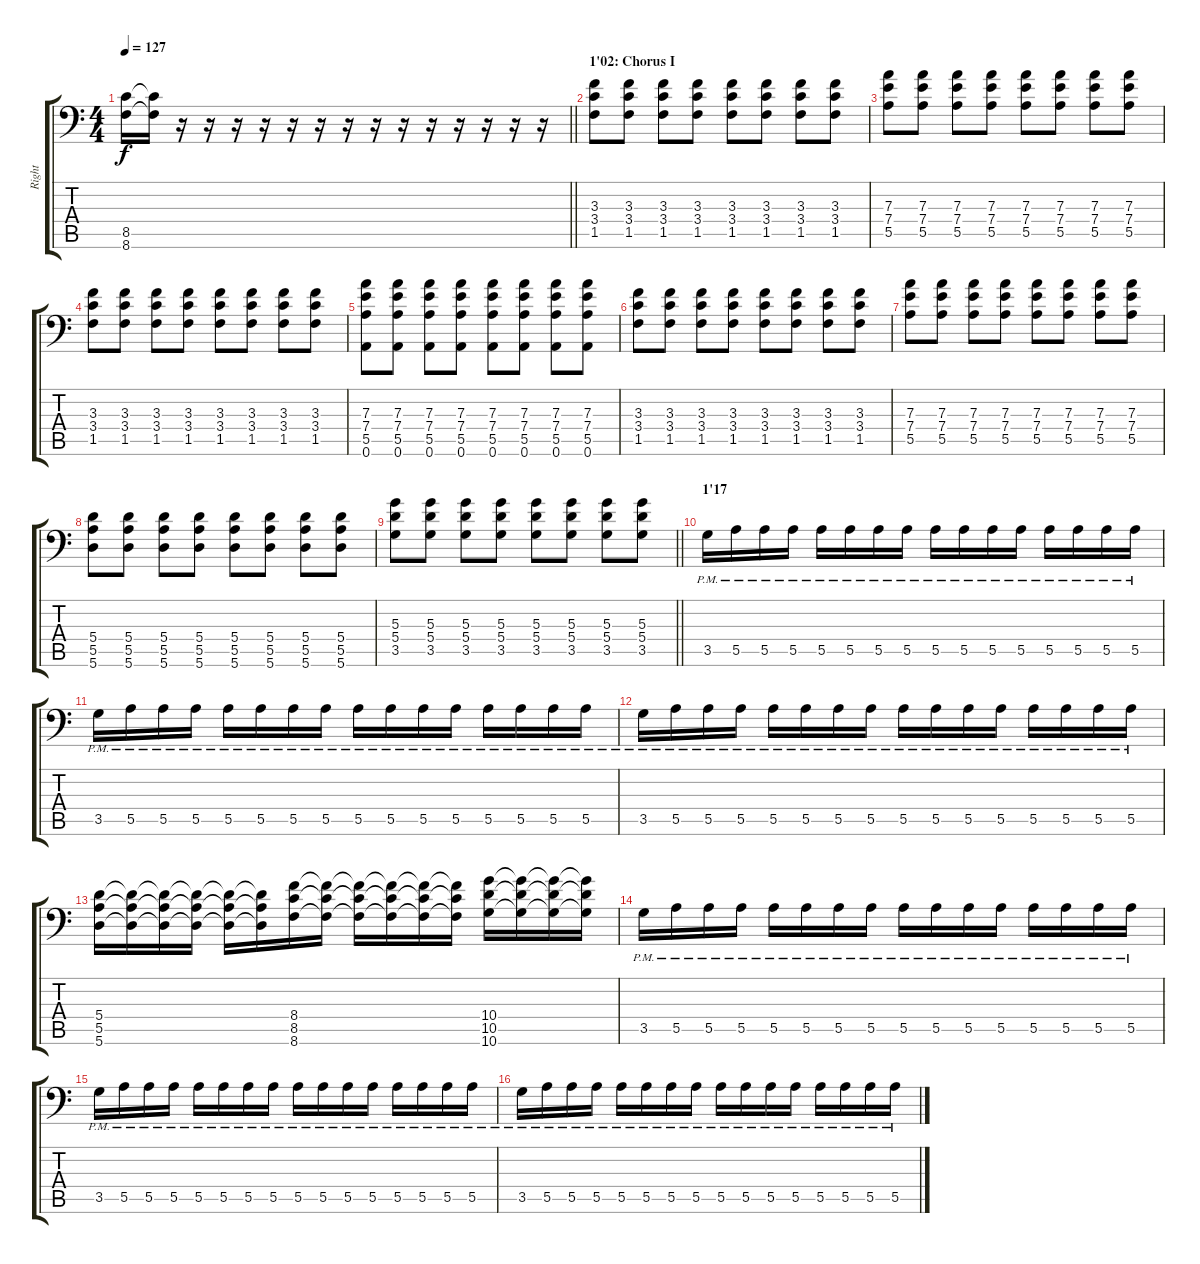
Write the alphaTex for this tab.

\track ("Right" "Right") {instrument distortionguitar}
\staff {score tabs}
\tuning (B3 Gb3 D3 A2 E2 A1) {hide}
\ts (4 4)
\tempo 127
\clef f4
\barLineRight lightlight
\ks c
(8.5 8.6).16{dy f} (8.5{t} 8.6{t}).16 r.16 r.16 r.16 r.16 r.16 r.16 r.16 r.16 r.16 r.16 r.16 r.16 r.16 r.16 |
\section ("" "1'02: Chorus I")
(3.3 3.4 1.5).8 (3.3 3.4 1.5).8 (3.3 3.4 1.5).8 (3.3 3.4 1.5).8 (3.3 3.4 1.5).8 (3.3 3.4 1.5).8 (3.3 3.4 1.5).8 (3.3 3.4 1.5).8 |
(7.3 7.4 5.5).8 (7.3 7.4 5.5).8 (7.3 7.4 5.5).8 (7.3 7.4 5.5).8 (7.3 7.4 5.5).8 (7.3 7.4 5.5).8 (7.3 7.4 5.5).8 (7.3 7.4 5.5).8 |
(3.3 3.4 1.5).8 (3.3 3.4 1.5).8 (3.3 3.4 1.5).8 (3.3 3.4 1.5).8 (3.3 3.4 1.5).8 (3.3 3.4 1.5).8 (3.3 3.4 1.5).8 (3.3 3.4 1.5).8 |
(7.3 7.4 5.5 0.6).8 (7.3 7.4 5.5 0.6).8 (7.3 7.4 5.5 0.6).8 (7.3 7.4 5.5 0.6).8 (7.3 7.4 5.5 0.6).8 (7.3 7.4 5.5 0.6).8 (7.3 7.4 5.5 0.6).8 (7.3 7.4 5.5 0.6).8 |
(3.3 3.4 1.5).8 (3.3 3.4 1.5).8 (3.3 3.4 1.5).8 (3.3 3.4 1.5).8 (3.3 3.4 1.5).8 (3.3 3.4 1.5).8 (3.3 3.4 1.5).8 (3.3 3.4 1.5).8 |
(7.3 7.4 5.5).8 (7.3 7.4 5.5).8 (7.3 7.4 5.5).8 (7.3 7.4 5.5).8 (7.3 7.4 5.5).8 (7.3 7.4 5.5).8 (7.3 7.4 5.5).8 (7.3 7.4 5.5).8 |
(5.4 5.5 5.6).8 (5.4 5.5 5.6).8 (5.4 5.5 5.6).8 (5.4 5.5 5.6).8 (5.4 5.5 5.6).8 (5.4 5.5 5.6).8 (5.4 5.5 5.6).8 (5.4 5.5 5.6).8 |
\barLineRight lightlight
(5.3 5.4 3.5).8 (5.3 5.4 3.5).8 (5.3 5.4 3.5).8 (5.3 5.4 3.5).8 (5.3 5.4 3.5).8 (5.3 5.4 3.5).8 (5.3 5.4 3.5).8 (5.3 5.4 3.5).8 |
\section ("" "1'17")
3.5{pm}.16{volume 6} 5.5{pm}.16 5.5{pm}.16 5.5{pm}.16 5.5{pm}.16 5.5{pm}.16 5.5{pm}.16 5.5{pm}.16 5.5{pm}.16 5.5{pm}.16 5.5{pm}.16 5.5{pm}.16 5.5{pm}.16 5.5{pm}.16 5.5{pm}.16 5.5{pm}.16 |
3.5{pm}.16 5.5{pm}.16 5.5{pm}.16 5.5{pm}.16 5.5{pm}.16 5.5{pm}.16 5.5{pm}.16 5.5{pm}.16 5.5{pm}.16 5.5{pm}.16 5.5{pm}.16 5.5{pm}.16 5.5{pm}.16 5.5{pm}.16 5.5{pm}.16 5.5{pm}.16 |
3.5{pm}.16 5.5{pm}.16 5.5{pm}.16 5.5{pm}.16 5.5{pm}.16 5.5{pm}.16 5.5{pm}.16 5.5{pm}.16 5.5{pm}.16 5.5{pm}.16 5.5{pm}.16 5.5{pm}.16 5.5{pm}.16 5.5{pm}.16 5.5{pm}.16 5.5{pm}.16 |
(5.4 5.5 5.6).16 (5.4{t} 5.5{t} 5.6{t}).16 (5.4{t} 5.5{t} 5.6{t}).16 (5.4{t} 5.5{t} 5.6{t}).16 (5.4{t} 5.5{t} 5.6{t}).16 (5.4{t} 5.5{t} 5.6{t}).16 (8.4 8.5 8.6).16 (8.4{t} 8.5{t} 8.6{t}).16 (8.4{t} 8.5{t} 8.6{t}).16 (8.4{t} 8.5{t} 8.6{t}).16 (8.4{t} 8.5{t} 8.6{t}).16 (8.4{t} 8.5{t} 8.6{t}).16 (10.4 10.5 10.6).16 (10.4{t} 10.5{t} 10.6{t}).16 (10.4{t} 10.5{t} 10.6{t}).16 (10.4{t} 10.5{t} 10.6{t}).16 |
3.5{pm}.16{volume 12} 5.5{pm}.16 5.5{pm}.16 5.5{pm}.16 5.5{pm}.16 5.5{pm}.16 5.5{pm}.16 5.5{pm}.16 5.5{pm}.16 5.5{pm}.16 5.5{pm}.16 5.5{pm}.16 5.5{pm}.16 5.5{pm}.16 5.5{pm}.16 5.5{pm}.16 |
3.5{pm}.16 5.5{pm}.16 5.5{pm}.16 5.5{pm}.16 5.5{pm}.16 5.5{pm}.16 5.5{pm}.16 5.5{pm}.16 5.5{pm}.16 5.5{pm}.16 5.5{pm}.16 5.5{pm}.16 5.5{pm}.16 5.5{pm}.16 5.5{pm}.16 5.5{pm}.16 |
3.5{pm}.16 5.5{pm}.16 5.5{pm}.16 5.5{pm}.16 5.5{pm}.16 5.5{pm}.16 5.5{pm}.16 5.5{pm}.16 5.5{pm}.16 5.5{pm}.16 5.5{pm}.16 5.5{pm}.16 5.5{pm}.16 5.5{pm}.16 5.5{pm}.16 5.5{pm}.16
